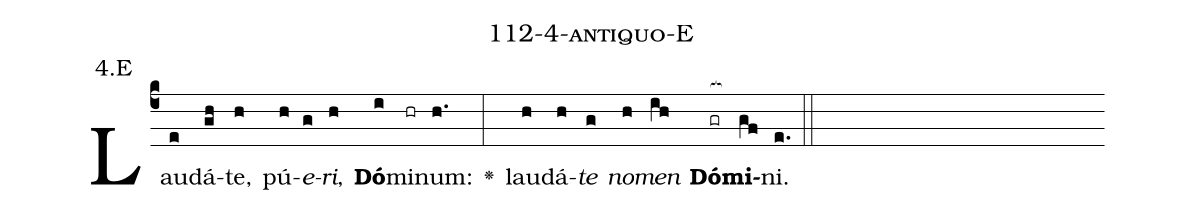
name: 112-4-antiquo-E;
annotation: 4.E;
%%
(c4)Lau(e)dá(gh)te,(h) pú(h)<i>e</i>(g)<i>ri</i>,(h) <b>Dó</b>(i)mi(hr)num:(h.) <v>\greheightstar</v>(:) lau(h)dá(h)<i>te</i>(g) <i>no</i>(h)<i>men</i>(ih) <b>Dó</b>(gr[ocb:1{])<b>mi</b>(gf[ocb:0}])ni.(e.) (::)


%E(h) u(g) o(h) u(ih) a(gf) e.(e.) (::)
